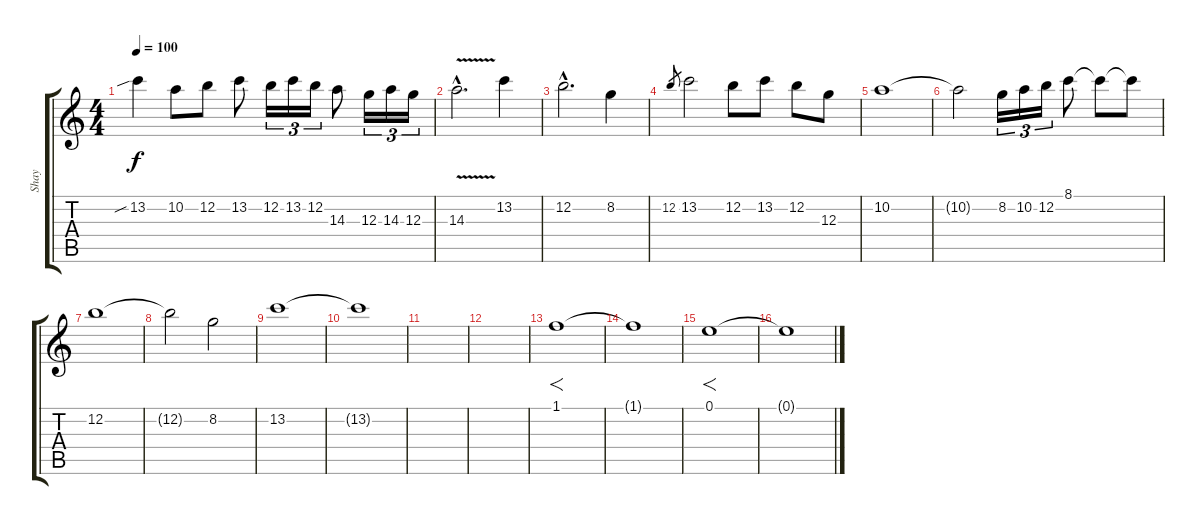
\track ("Shay" "Shay") {instrument distortionguitar}
\staff {score tabs}
\tuning (E4 B3 G3 D3 A2 E2) {hide}
\ts (4 4)
\tempo 100
\clef g2
\ks c
13.2{sib}.4{dy f} 10.2.8 12.2.8 13.2.8 12.2.16{tu (3 2)} 13.2.16{tu (3 2)} 12.2.16{tu (3 2)} 14.3.8 12.3.16{tu (3 2)} 14.3.16{tu (3 2)} 12.3.16{tu (3 2)} |
14.3{v hac}.2{d} 13.2.4 |
12.2{hac}.2{d} 8.2.4 |
12.2.8{gr} 13.2.2 12.2.8 13.2.8 12.2.8 12.3.8 |
10.2.1 |
10.2{t}.2 8.2.16{tu (3 2)} 10.2.16{tu (3 2)} 12.2.16{tu (3 2)} 8.1.8 8.1{t}.8 8.1{t}.8 |
12.2.1 |
12.2{t}.2 8.2.2 |
13.2.1{volume 3} |
13.2{t}.1 |
|
|
1.1.1{f} |
1.1{t}.1 |
0.1.1{f} |
0.1{t}.1
